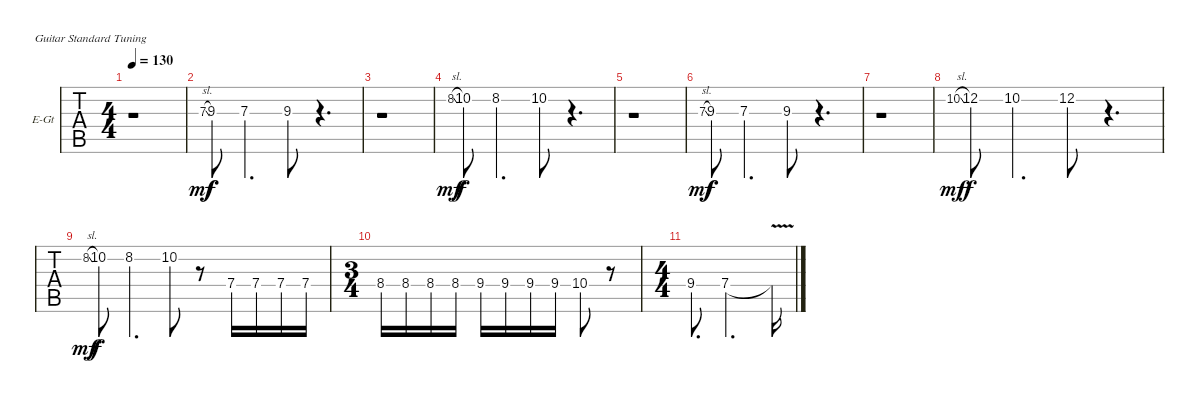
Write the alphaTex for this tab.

\bracketExtendMode groupsimilarinstruments
\firstSystemTrackNameOrientation horizontal
\otherSystemsTrackNameOrientation horizontal
\track ("Guitar" "E-Gt") {instrument distortionguitar}
\staff {tabs}
\tuning (E4 B3 G3 D3 A2 E2)
\ts (4 4)
\tempo 130
\clef g2
\ks c
r.1{dy f} |
7.3{sl}.8{gr dy mf} 9.3.8{dy f} 7.3.4{d} 9.3.8 r.4{d} |
r.1 |
8.2{sl}.8{gr dy mf} 10.2.8{dy f} 8.2.4{d} 10.2.8 r.4{d} |
r.1 |
7.3{sl}.8{gr dy mf} 9.3.8{dy f} 7.3.4{d} 9.3.8 r.4{d} |
r.1 |
10.2{sl}.8{gr dy mf} 12.2.8{dy f} 10.2.4{d} 12.2.8 r.4{d} |
8.2{sl}.8{gr dy mf} 10.2.8{dy f} 8.2.4{d} 10.2.8 r.8 7.4.16 7.4.16 7.4.16 7.4.16 |
\ts (3 4)
8.4.16 8.4.16 8.4.16 8.4.16 9.4.16 9.4.16 9.4.16 9.4.16 10.4.8 r.8 |
\ts (4 4)
9.4.8{d} 7.4.2{d} 7.4{v t}.16
